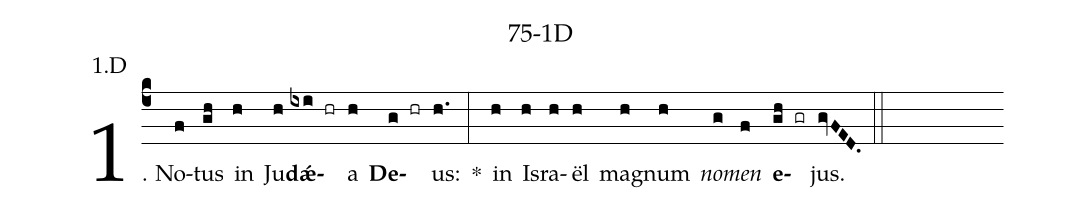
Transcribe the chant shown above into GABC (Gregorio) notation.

name: 75-1D;
annotation: 1.D;
%%
(c4)1. No(f)tus(gh) in(h) Ju(h)<b>dǽ</b>(ixi hr)a(h) <b>De</b>(g hr)us:(h.) *(:) in(h) Is(h)ra(h)ël(h) ma(h)gnum(h) <i>no</i>(g)<i>men</i>(f) <b>e</b>(gh gr)jus.(gvFED.) (::)
